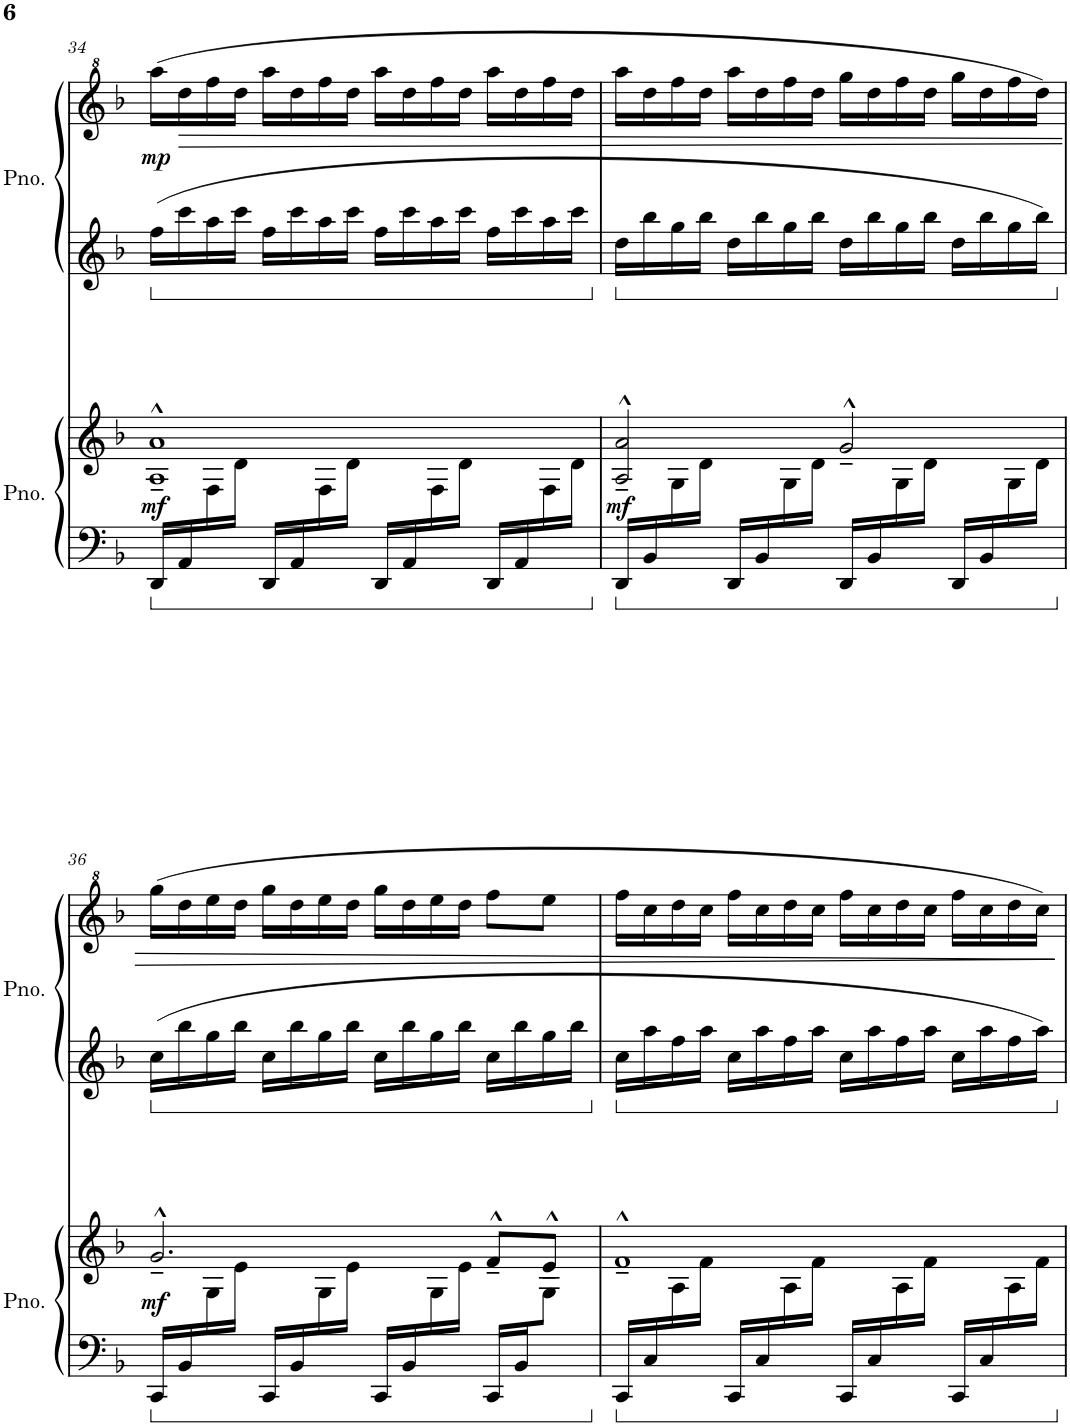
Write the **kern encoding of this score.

**kern	**kern	**dynam	**kern	**kern	**dynam
*part2	*part2	*part2	*part1	*part1	*part1
*staff4	*staff3	*staff3/4	*staff2	*staff1	*staff1/2
*I"Piano	*	*	*I"Piano	*	*
*I'Pno.	*	*	*I'Pno.	*	*
!!LO:PB:g=z
*clefF4	*clefG2	*	*clefG2	*clefG2	*
*k[b-]	*k[b-]	*	*k[b-]	*k[b-]	*
*M4/4	*M4/4	*	*M4/4	*M4/4	*
*ped	*	*	*	*	*
=34	=34	=34	=34	=34	=34
*	*^	*	*	*	*
!	!	!	!LO:DY:b	!	!	!LO:DY:b
16DD/LL	1A~^^ 1a~^^	8ryy	mf	16ff\LL	(16aaa\LL	mp
!	!	!	!	!	!	!LO:HP:b
16AA/	.	.	.	16ccc\	16ddd\	>
8ryy	.	16F\	.	16aa\	16fff\	.
.	.	16d\JJ	.	16ccc\JJ	16ddd\JJ	.
16DD/LL	.	8ryy	.	16ff\LL	16aaa\LL	.
16AA/	.	.	.	16ccc\	16ddd\	.
8ryy	.	16F\	.	16aa\	16fff\	.
.	.	16d\JJ	.	16ccc\JJ	16ddd\JJ	.
16DD/LL	.	8ryy	.	16ff\LL	16aaa\LL	.
16AA/	.	.	.	16ccc\	16ddd\	.
8ryy	.	16F\	.	16aa\	16fff\	.
.	.	16d\JJ	.	16ccc\JJ	16ddd\JJ	.
16DD/LL	.	8ryy	.	16ff\LL	16aaa\LL	.
16AA/	.	.	.	16ccc\	16ddd\	.
8ryy	.	16F\	.	16aa\	16fff\	.
.	.	16d\JJ	.	16ccc\JJ	16ddd\JJ	.
=35	=35	=35	=35	=35	=35	=35
*ped	*	*	*	*	*	*
*	*Xped	*	*	*	*	*
!	!	!	!LO:DY:b	!	!	!
16DD/LL	2A/~^^ 2a/~^^	8ryy	mf	16dd\LL	16aaa\LL	.
16BB-/	.	.	.	16bb-\	16ddd\	.
8ryy	.	16G\	.	16gg\	16fff\	.
.	.	16d\JJ	.	16bb-\JJ	16ddd\JJ	.
16DD/LL	.	8ryy	.	16dd\LL	16aaa\LL	.
16BB-/	.	.	.	16bb-\	16ddd\	.
8ryy	.	16G\	.	16gg\	16fff\	.
.	.	16d\JJ	.	16bb-\JJ	16ddd\JJ	.
16DD/LL	2g~^^/	8ryy	.	16dd\LL	16ggg\LL	.
16BB-/	.	.	.	16bb-\	16ddd\	.
8ryy	.	16G\	.	16gg\	16fff\	.
.	.	16d\JJ	.	16bb-\JJ	16ddd\JJ	.
16DD/LL	.	8ryy	.	16dd\LL	16ggg\LL	.
16BB-/	.	.	.	16bb-\	16ddd\	.
8ryy	.	16G\	.	16gg\	16fff\	.
.	.	16d\JJ	.	16bb-\JJ	16ddd\JJ)	.
!!LO:LB:g=z
=36	=36	=36	=36	=36	=36	=36
*ped	*	*	*	*	*	*
*	*Xped	*	*	*	*	*
!	!	!	!LO:DY:b	!	!	!
16CC/LL	2.g~^^/	8ryy	mf	16cc\LL	(16ggg\LL	.
16BB-/	.	.	.	16bb-\	16ddd\	.
8ryy	.	16G\	.	16gg\	16eee\	.
.	.	16e\JJ	.	16bb-\JJ	16ddd\JJ	.
16CC/LL	.	8ryy	.	16cc\LL	16ggg\LL	.
16BB-/	.	.	.	16bb-\	16ddd\	.
8ryy	.	16G\	.	16gg\	16eee\	.
.	.	16e\JJ	.	16bb-\JJ	16ddd\JJ	.
16CC/LL	.	8ryy	.	16cc\LL	16ggg\LL	.
16BB-/	.	.	.	16bb-\	16ddd\	.
8ryy	.	16G\	.	16gg\	16eee\	.
.	.	16e\JJ	.	16bb-\JJ	16ddd\JJ	.
16CC/LL	8f~^^/L	8ryy	.	16cc\LL	8fff\L	.
16BB-/J	.	.	.	16bb-\	.	.
8ryy	8e~^^/J	8G\J	.	16gg\	8eee\J	.
.	.	.	.	16bb-\JJ	.	.
=37	=37	=37	=37	=37	=37	=37
*ped	*	*	*	*	*	*
*	*Xped	*	*	*	*	*
16CC/LL	1f~^^	8ryy	.	16cc\LL	16fff\LL	.
16C/	.	.	.	16aa\	16ccc\	.
8ryy	.	16A\	.	16ff\	16ddd\	.
.	.	16f\JJ	.	16aa\JJ	16ccc\JJ	.
16CC/LL	.	8ryy	.	16cc\LL	16fff\LL	.
16C/	.	.	.	16aa\	16ccc\	.
8ryy	.	16A\	.	16ff\	16ddd\	.
.	.	16f\JJ	.	16aa\JJ	16ccc\JJ	.
16CC/LL	.	8ryy	.	16cc\LL	16fff\LL	.
16C/	.	.	.	16aa\	16ccc\	.
8ryy	.	16A\	.	16ff\	16ddd\	.
.	.	16f\JJ	.	16aa\JJ	16ccc\JJ	.
16CC/LL	.	8ryy	.	16cc\LL	16fff\LL	.
16C/	.	.	.	16aa\	16ccc\	.
8ryy	.	16A\	.	16ff\	16ddd\	.
.	.	16f\JJ	.	16aa\JJ	16ccc\JJ)	.
*	*v	*v	*	*	*	*
.	.	.	.	.	]
*	*Xped	*	*	*	*
=	=	=	=	=	=
*-	*-	*-	*-	*-	*-
